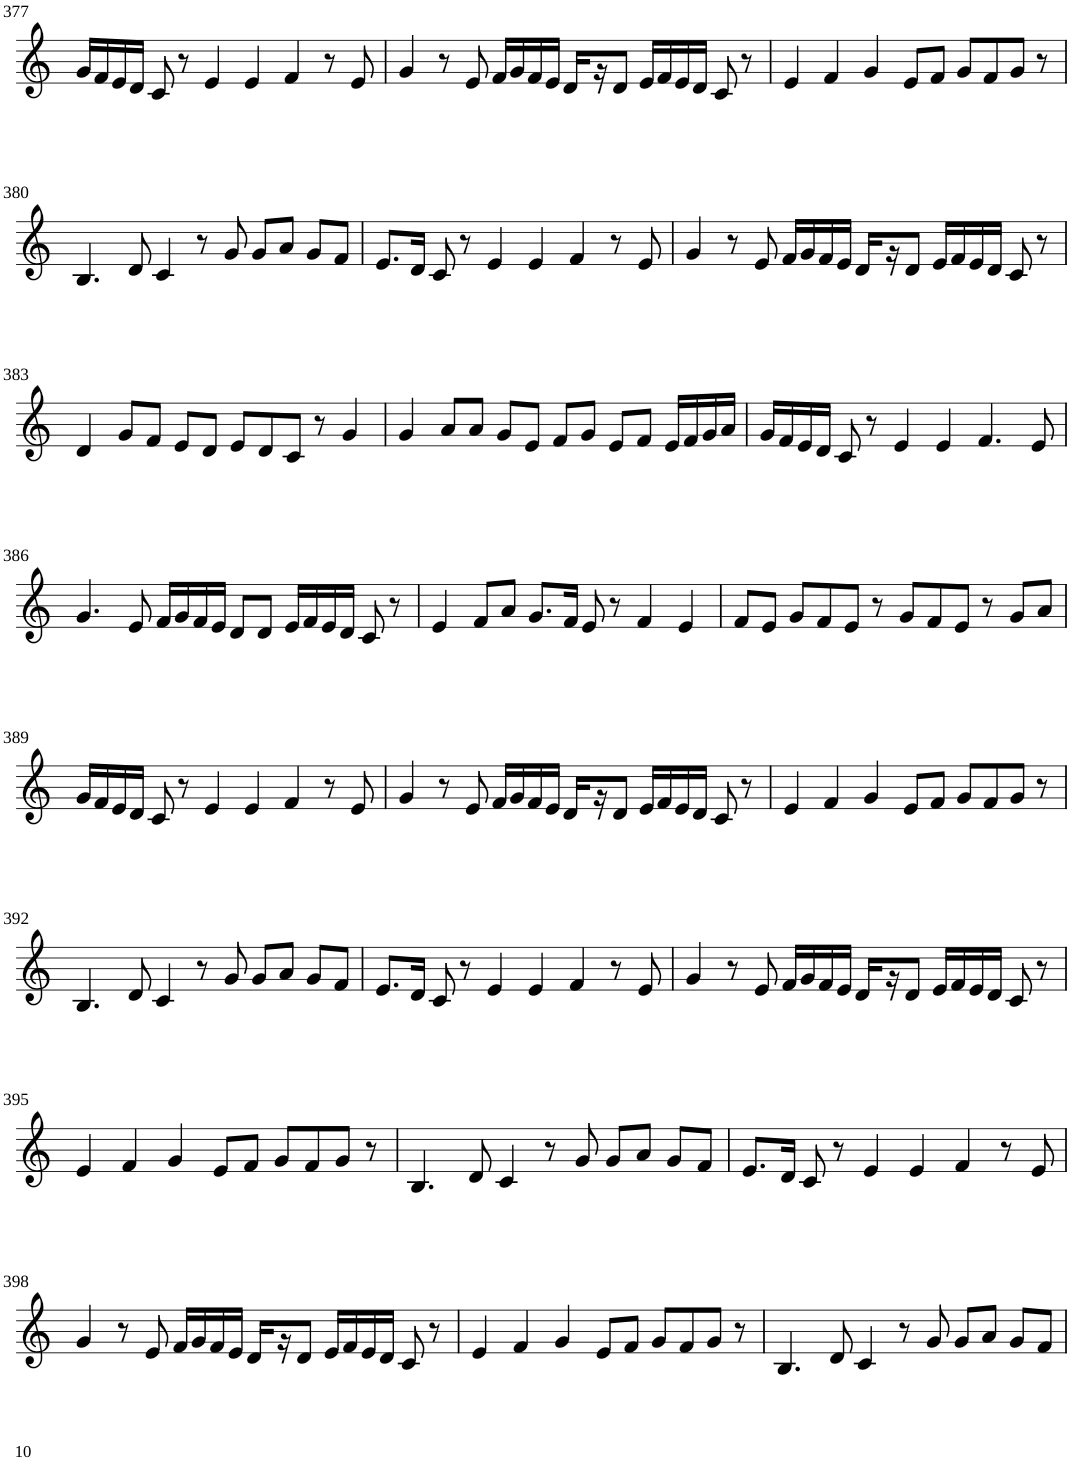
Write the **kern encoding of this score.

**kern
*part1
*staff1
*I"Violin
!!LO:PB:g=z
*clefG2
*k[]
*M6/4
=377
16g/LL
16f/
16e/
16d/JJ
8c/
8r
4e/
4e/
4f/
8r
8e/
=378
4g/
8r
8e/
16f/LL
16g/
16f/
16e/JJ
16d/LL
16r
8d/J
16e/LL
16f/
16e/
16d/JJ
8c/
8r
=379
4e/
4f/
4g/
8e/L
8f/J
8g/L
8f/
8g/J
8r
!!LO:LB:g=z
=380
4.B/
8d/
4c/
8r
8g/
8g/L
8a/J
8g/L
8f/J
=381
8.e/L
16d/Jk
8c/
8r
4e/
4e/
4f/
8r
8e/
=382
4g/
8r
8e/
16f/LL
16g/
16f/
16e/JJ
16d/LL
16r
8d/J
16e/LL
16f/
16e/
16d/JJ
8c/
8r
!!LO:LB:g=z
=383
4d/
8g/L
8f/J
8e/L
8d/J
8e/L
8d/
8c/J
8r
4g/
=384
4g/
8a/L
8a/J
8g/L
8e/J
8f/L
8g/J
8e/L
8f/J
16e/LL
16f/
16g/
16a/JJ
=385
16g/LL
16f/
16e/
16d/JJ
8c/
8r
4e/
4e/
4.f/
8e/
!!LO:LB:g=z
=386
4.g/
8e/
16f/LL
16g/
16f/
16e/JJ
8d/L
8d/J
16e/LL
16f/
16e/
16d/JJ
8c/
8r
=387
4e/
8f/L
8a/J
8.g/L
16f/Jk
8e/
8r
4f/
4e/
=388
8f/L
8e/J
8g/L
8f/
8e/J
8r
8g/L
8f/
8e/J
8r
8g/L
8a/J
!!LO:LB:g=z
=389
16g/LL
16f/
16e/
16d/JJ
8c/
8r
4e/
4e/
4f/
8r
8e/
=390
4g/
8r
8e/
16f/LL
16g/
16f/
16e/JJ
16d/LL
16r
8d/J
16e/LL
16f/
16e/
16d/JJ
8c/
8r
=391
4e/
4f/
4g/
8e/L
8f/J
8g/L
8f/
8g/J
8r
!!LO:LB:g=z
=392
4.B/
8d/
4c/
8r
8g/
8g/L
8a/J
8g/L
8f/J
=393
8.e/L
16d/Jk
8c/
8r
4e/
4e/
4f/
8r
8e/
=394
4g/
8r
8e/
16f/LL
16g/
16f/
16e/JJ
16d/LL
16r
8d/J
16e/LL
16f/
16e/
16d/JJ
8c/
8r
!!LO:LB:g=z
=395
4e/
4f/
4g/
8e/L
8f/J
8g/L
8f/
8g/J
8r
=396
4.B/
8d/
4c/
8r
8g/
8g/L
8a/J
8g/L
8f/J
=397
8.e/L
16d/Jk
8c/
8r
4e/
4e/
4f/
8r
8e/
!!LO:LB:g=z
=398
4g/
8r
8e/
16f/LL
16g/
16f/
16e/JJ
16d/LL
16r
8d/J
16e/LL
16f/
16e/
16d/JJ
8c/
8r
=399
4e/
4f/
4g/
8e/L
8f/J
8g/L
8f/
8g/J
8r
=400
4.B/
8d/
4c/
8r
8g/
8g/L
8a/J
8g/L
8f/J
=
*-
